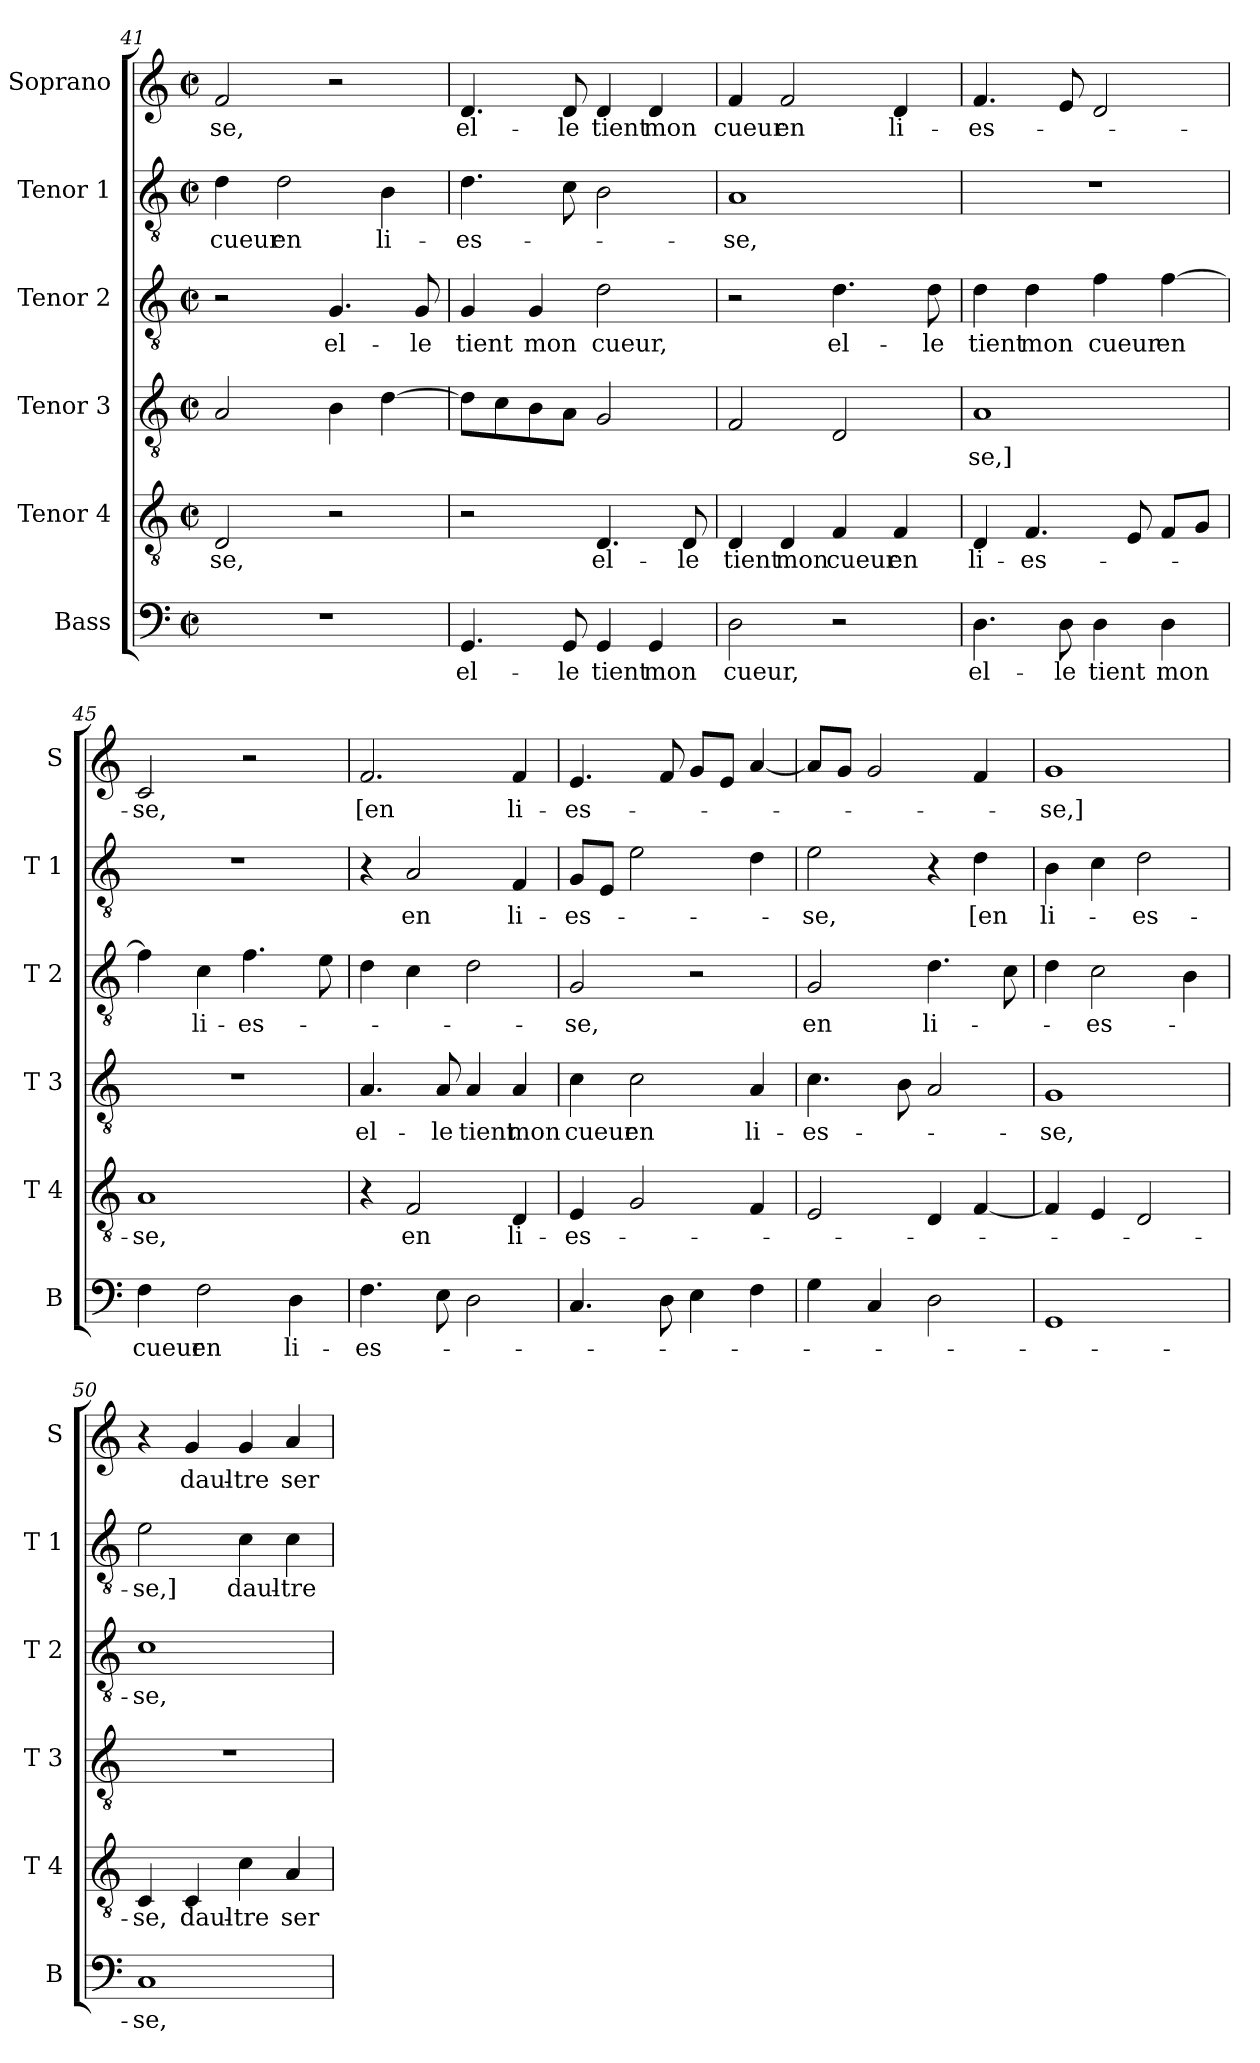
**kern	**text	**kern	**text	**kern	**text	**kern	**text	**kern	**text	**kern	**text
*part6	*part6	*part5	*part5	*part4	*part4	*part3	*part3	*part2	*part2	*part1	*part1
*staff6	*staff6	*staff5	*staff5	*staff4	*staff4	*staff3	*staff3	*staff2	*staff2	*staff1	*staff1
*I"Bass	*	*I"Tenor 4	*	*I"Tenor 3	*	*I"Tenor 2	*	*I"Tenor 1	*	*I"Soprano	*
*I'B	*	*I'T 4	*	*I'T 3	*	*I'T 2	*	*I'T 1	*	*I'S	*
!!LO:LB:g=z
*clefF4	*	*clefGv2	*	*clefGv2	*	*clefGv2	*	*clefGv2	*	*clefG2	*
*k[]	*	*k[]	*	*k[]	*	*k[]	*	*k[]	*	*k[]	*
*C:	*	*C:	*	*C:	*	*C:	*	*C:	*	*C:	*
*M2/2	*	*M2/2	*	*M2/2	*	*M2/2	*	*M2/2	*	*M2/2	*
*met(c|)	*	*met(c|)	*	*met(c|)	*	*met(c|)	*	*met(c|)	*	*met(c|)	*
=41	=41	=41	=41	=41	=41	=41	=41	=41	=41	=41	=41
1r	.	2D/	-se,	2A/	.	2r	.	4d\	cueur	2f/	-se,
.	.	.	.	.	.	.	.	2d\	en	.	.
.	.	2r	.	4B\	.	4.G/	el-	.	.	2r	.
.	.	.	.	[4d\	.	.	.	4B\	li-	.	.
.	.	.	.	.	.	8G/	-le	.	.	.	.
=42	=42	=42	=42	=42	=42	=42	=42	=42	=42	=42	=42
4.GG/	el-	2r	.	8d\L]	.	4G/	tient	4.d\	-es-	4.d/	el-
.	.	.	.	8c\	.	.	.	.	.	.	.
.	.	.	.	8B\	.	4G/	mon	.	.	.	.
8GG/	-le	.	.	8A\J	.	.	.	8c\	.	8d/	-le
4GG/	tient	4.D/	el-	2G/	.	2d\	cueur,	2B\	.	4d/	tient
4GG/	mon	.	.	.	.	.	.	.	.	4d/	mon
.	.	8D/	-le	.	.	.	.	.	.	.	.
=43	=43	=43	=43	=43	=43	=43	=43	=43	=43	=43	=43
2D\	cueur,	4D/	tient	2F/	.	2r	.	1A	-se,	4f/	cueur
.	.	4D/	mon	.	.	.	.	.	.	2f/	en
2r	.	4F/	cueur	2D/	.	4.d\	el-	.	.	.	.
.	.	4F/	en	.	.	.	.	.	.	4d/	li-
.	.	.	.	.	.	8d\	-le	.	.	.	.
=44	=44	=44	=44	=44	=44	=44	=44	=44	=44	=44	=44
4.D\	el-	4D/	li-	1A	-se,]	4d\	tient	1r	.	4.f/	-es-
.	.	4.F/	-es-	.	.	4d\	mon	.	.	.	.
8D\	-le	.	.	.	.	.	.	.	.	8e/	.
4D\	tient	.	.	.	.	4f\	cueur	.	.	2d/	.
.	.	8E/	.	.	.	.	.	.	.	.	.
4D\	mon	8F/L	.	.	.	[4f\	en	.	.	.	.
.	.	8G/J	.	.	.	.	.	.	.	.	.
=45	=45	=45	=45	=45	=45	=45	=45	=45	=45	=45	=45
4F\	cueur	1A	-se,	1r	.	4f\]	.	1r	.	2c/	-se,
2F\	en	.	.	.	.	4c\	li-	.	.	.	.
.	.	.	.	.	.	4.f\	-es-	.	.	2r	.
4D\	li-	.	.	.	.	.	.	.	.	.	.
.	.	.	.	.	.	8e\	.	.	.	.	.
=46	=46	=46	=46	=46	=46	=46	=46	=46	=46	=46	=46
4.F\	-es-	4r	.	4.A/	el-	4d\	.	4r	.	2.f/	[en
.	.	2F/	en	.	.	4c\	.	2A/	en	.	.
8E\	.	.	.	8A/	-le	.	.	.	.	.	.
2D\	.	.	.	4A/	tient	2d\	.	.	.	.	.
.	.	4D/	li-	4A/	mon	.	.	4F/	li-	4f/	li-
!!LO:PB:g=z
=47	=47	=47	=47	=47	=47	=47	=47	=47	=47	=47	=47
4.C/	.	4E/	-es-	4c\	cueur	2G/	-se,	8G/L	-es-	4.e/	-es-
.	.	.	.	.	.	.	.	8E/J	.	.	.
.	.	2G/	.	2c\	en	.	.	2e\	.	.	.
8D\	.	.	.	.	.	.	.	.	.	8f/	.
4E\	.	.	.	.	.	2r	.	.	.	8g/L	.
.	.	.	.	.	.	.	.	.	.	8e/J	.
4F\	.	4F/	.	4A/	li-	.	.	4d\	.	[4a/	.
=48	=48	=48	=48	=48	=48	=48	=48	=48	=48	=48	=48
4G\	.	2E/	.	4.c\	-es-	2G/	en	2e\	-se,	8a/L]	.
.	.	.	.	.	.	.	.	.	.	8g/J	.
4C/	.	.	.	.	.	.	.	.	.	2g/	.
.	.	.	.	8B\	.	.	.	.	.	.	.
2D\	.	4D/	.	2A/	.	4.d\	li-	4r	.	.	.
.	.	[4F/	.	.	.	.	.	4d\	[en	4f/	.
.	.	.	.	.	.	8c\	.	.	.	.	.
=49	=49	=49	=49	=49	=49	=49	=49	=49	=49	=49	=49
1GG	.	4F/]	.	1G	-se,	4d\	.	4B\	li-	1g	-se,]
.	.	4E/	.	.	.	2c\	-es-	4c\	.	.	.
.	.	2D/	.	.	.	.	.	2d\	-es-	.	.
.	.	.	.	.	.	4B\	.	.	.	.	.
=50	=50	=50	=50	=50	=50	=50	=50	=50	=50	=50	=50
1C	-se,	4C/	-se,	1r	.	1c	-se,	2e\	-se,]	4r	.
.	.	4C/	daul-	.	.	.	.	.	.	4g/	daul-
.	.	4c\	-tre	.	.	.	.	4c\	daul-	4g/	-tre
.	.	4A/	ser-	.	.	.	.	4c\	-tre	4a/	ser-
=	=	=	=	=	=	=	=	=	=	=	=
*-	*-	*-	*-	*-	*-	*-	*-	*-	*-	*-	*-
